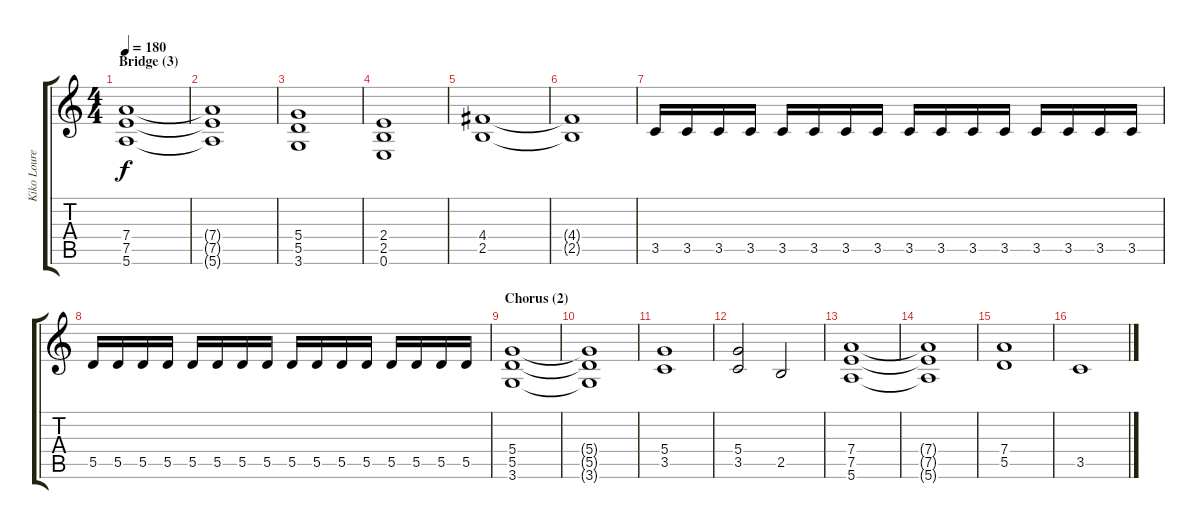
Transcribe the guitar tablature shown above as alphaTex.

\track ("Kiko Loureiro" "Kiko Loure") {instrument distortionguitar}
\staff {score tabs}
\tuning (E4 B3 G3 D3 A2 E2) {hide}
\ts (4 4)
\section ("" "Bridge (3)")
\tempo 180
\clef g2
\ks c
(7.4 7.5 5.6).1{dy f} |
(7.4{t} 7.5{t} 5.6{t}).1 |
(5.4 5.5 3.6).1 |
(2.4 2.5 0.6).1 |
(4.4 2.5).1 |
(4.4{t} 2.5{t}).1 |
3.5.16 3.5.16 3.5.16 3.5.16 3.5.16 3.5.16 3.5.16 3.5.16 3.5.16 3.5.16 3.5.16 3.5.16 3.5.16 3.5.16 3.5.16 3.5.16 |
5.5.16 5.5.16 5.5.16 5.5.16 5.5.16 5.5.16 5.5.16 5.5.16 5.5.16 5.5.16 5.5.16 5.5.16 5.5.16 5.5.16 5.5.16 5.5.16 |
\section ("" "Chorus (2)")
(5.4 5.5 3.6).1 |
(5.4{t} 5.5{t} 3.6{t}).1 |
(5.4 3.5).1 |
(5.4 3.5).2 2.5.2 |
(7.4 7.5 5.6).1 |
(7.4{t} 7.5{t} 5.6{t}).1 |
(7.4 5.5).1 |
3.5.1
